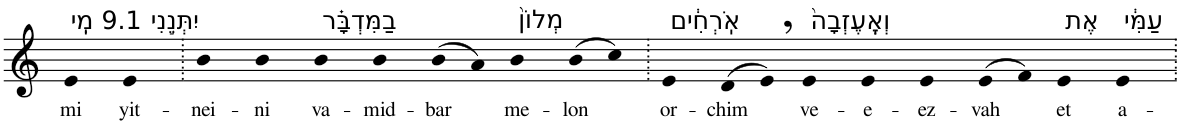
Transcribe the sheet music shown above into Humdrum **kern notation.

**kern	**text
*part1	*part1
*staff1	*staff1
*I"Piano	*
*I'Pno	*
*clefG2	*
*k[]	*
=1	=1
!LO:TX:a:t=9.1 מִֽי	!
!	!LO:LY:b
4e	mi
!LO:TX:a:t=יִתְּנֵ֣נִי	!
!	!LO:LY:b
4e	yit-
=2.	=2.
!	!LO:LY:b
4b	-nei-
!	!LO:LY:b
4b	-ni
!LO:TX:a:t=בַמִּדְבָּ֗ר	!
!	!LO:LY:b
4b	va-
!	!LO:LY:b
4b	-mid-
!	!LO:LY:b
(>8b	-bar
8a)	.
!LO:TX:a:t=מְלוֹן֙	!
!	!LO:LY:b
4b	me-
!	!LO:LY:b
(>8b	-lon
8cc)	.
=3.	=3.
!LO:TX:a:t=אֹֽרְחִ֔ים	!
!	!LO:LY:b
4e	or-
!	!LO:LY:b
(>8d	-chim
8e,)	.
!LO:TX:a:t=וְאֶֽעֶזְבָה֙	!
!	!LO:LY:b
4e	ve-
!	!LO:LY:b
4e	-e-
!	!LO:LY:b
4e	-ez-
!	!LO:LY:b
(>8e	-vah
8f)	.
!LO:TX:a:t=אֶת	!
!	!LO:LY:b
4e	et
!LO:TX:a:t=עַמִּ֔י	!
!	!LO:LY:b
4e	a-
=.	=.
*-	*-
